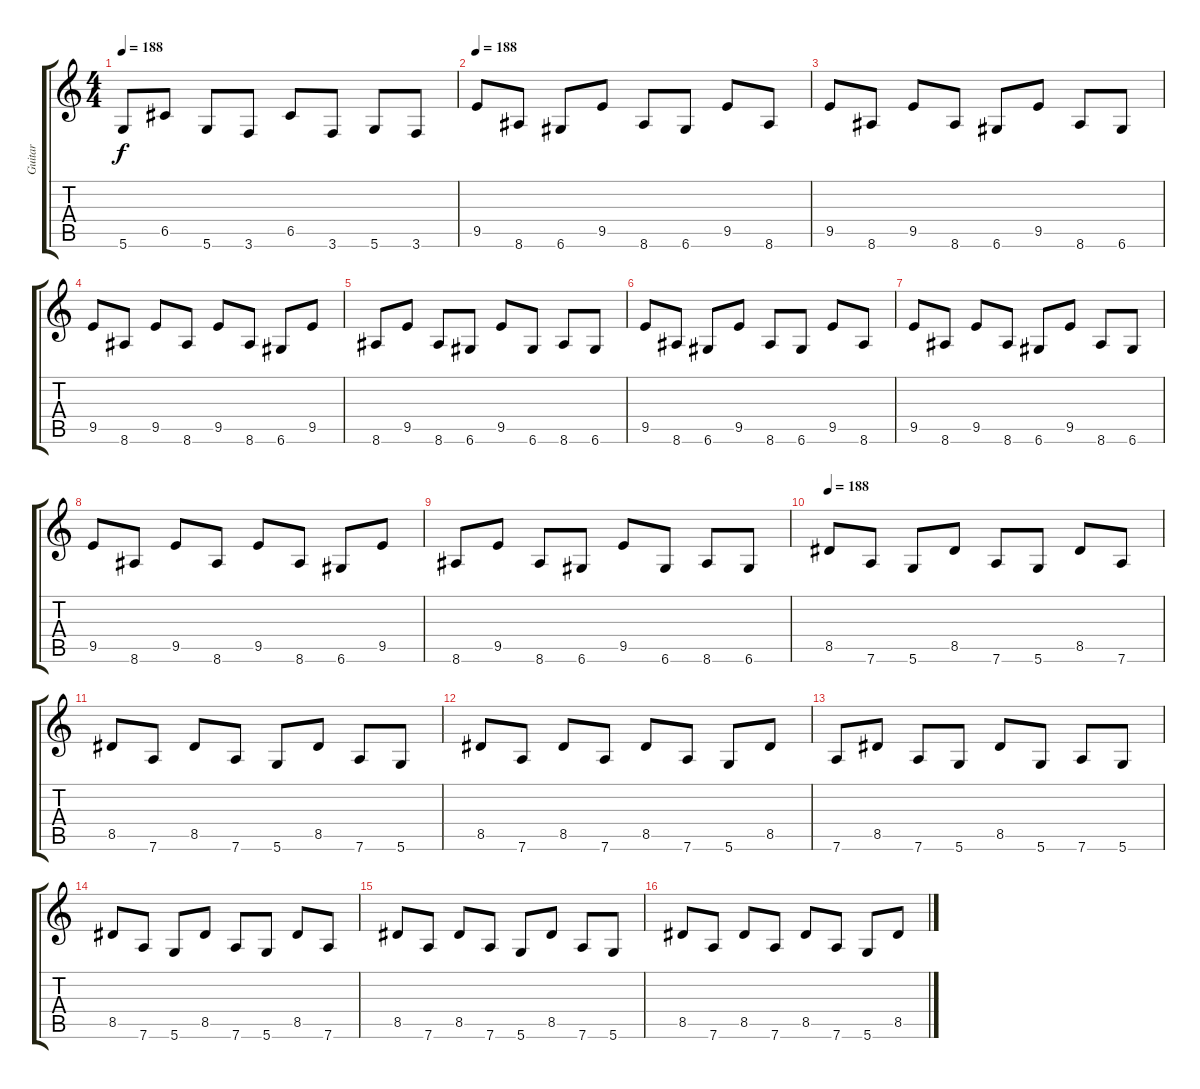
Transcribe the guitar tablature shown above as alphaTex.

\track ("Guitar" "Guitar") {instrument distortionguitar}
\staff {score tabs}
\tuning (D4 A3 F3 C3 G2 D2) {hide}
\ts (4 4)
\tempo 188
\clef g2
\ks c
5.6.8{dy f} 6.5.8 5.6.8 3.6.8 6.5.8 3.6.8 5.6.8 3.6.8 |
\tempo 188
9.5.8 8.6.8 6.6.8 9.5.8 8.6.8 6.6.8 9.5.8 8.6.8 |
9.5.8 8.6.8 9.5.8 8.6.8 6.6.8 9.5.8 8.6.8 6.6.8 |
9.5.8 8.6.8 9.5.8 8.6.8 9.5.8 8.6.8 6.6.8 9.5.8 |
8.6.8 9.5.8 8.6.8 6.6.8 9.5.8 6.6.8 8.6.8 6.6.8 |
9.5.8 8.6.8 6.6.8 9.5.8 8.6.8 6.6.8 9.5.8 8.6.8 |
9.5.8 8.6.8 9.5.8 8.6.8 6.6.8 9.5.8 8.6.8 6.6.8 |
9.5.8 8.6.8 9.5.8 8.6.8 9.5.8 8.6.8 6.6.8 9.5.8 |
8.6.8 9.5.8 8.6.8 6.6.8 9.5.8 6.6.8 8.6.8 6.6.8 |
\tempo 188
8.5.8 7.6.8 5.6.8 8.5.8 7.6.8 5.6.8 8.5.8 7.6.8 |
8.5.8 7.6.8 8.5.8 7.6.8 5.6.8 8.5.8 7.6.8 5.6.8 |
8.5.8 7.6.8 8.5.8 7.6.8 8.5.8 7.6.8 5.6.8 8.5.8 |
7.6.8 8.5.8 7.6.8 5.6.8 8.5.8 5.6.8 7.6.8 5.6.8 |
8.5.8 7.6.8 5.6.8 8.5.8 7.6.8 5.6.8 8.5.8 7.6.8 |
8.5.8 7.6.8 8.5.8 7.6.8 5.6.8 8.5.8 7.6.8 5.6.8 |
8.5.8 7.6.8 8.5.8 7.6.8 8.5.8 7.6.8 5.6.8 8.5.8
